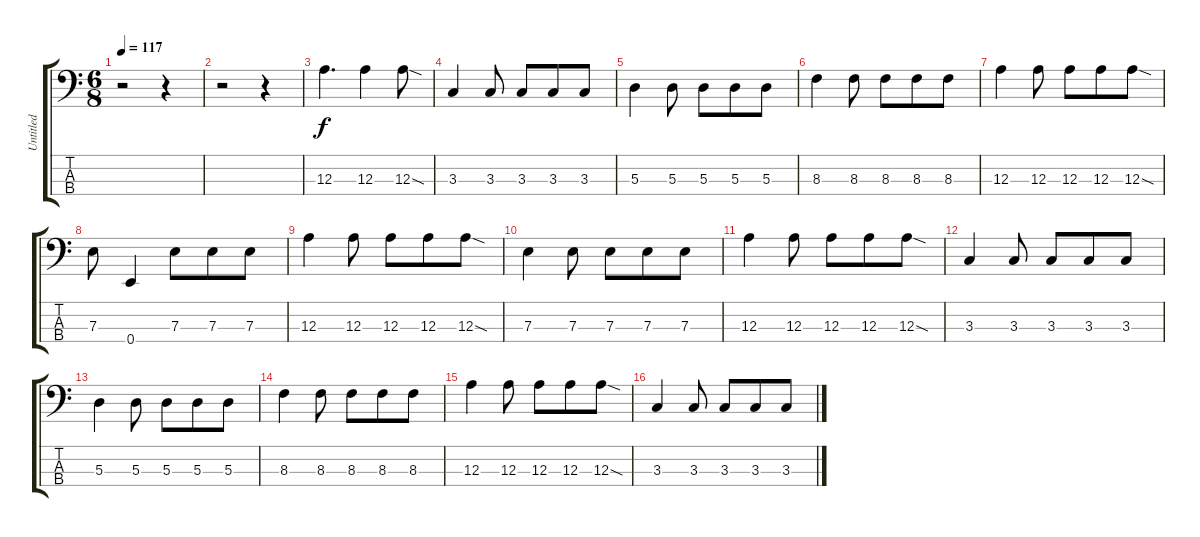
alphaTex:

\track ("Untitled" "Untitled") {instrument electricbassfinger}
\staff {score tabs}
\tuning (G2 D2 A1 E1) {hide}
\ts (6 8)
\tempo 117
\clef f4
\ks c
r.2{dy f} r.4 |
r.2 r.4 |
12.3.4{d} 12.3.4 12.3{sod}.8 |
3.3.4 3.3.8 3.3.8 3.3.8 3.3.8 |
5.3.4 5.3.8 5.3.8 5.3.8 5.3.8 |
8.3.4 8.3.8 8.3.8 8.3.8 8.3.8 |
12.3.4 12.3.8 12.3.8 12.3.8 12.3{sod}.8 |
7.3.8 0.4.4 7.3.8 7.3.8 7.3.8 |
12.3.4 12.3.8 12.3.8 12.3.8 12.3{sod}.8 |
7.3.4 7.3.8 7.3.8 7.3.8 7.3.8 |
12.3.4 12.3.8 12.3.8 12.3.8 12.3{sod}.8 |
3.3.4 3.3.8 3.3.8 3.3.8 3.3.8 |
5.3.4 5.3.8 5.3.8 5.3.8 5.3.8 |
8.3.4 8.3.8 8.3.8 8.3.8 8.3.8 |
12.3.4 12.3.8 12.3.8 12.3.8 12.3{sod}.8 |
3.3.4 3.3.8 3.3.8 3.3.8 3.3.8
